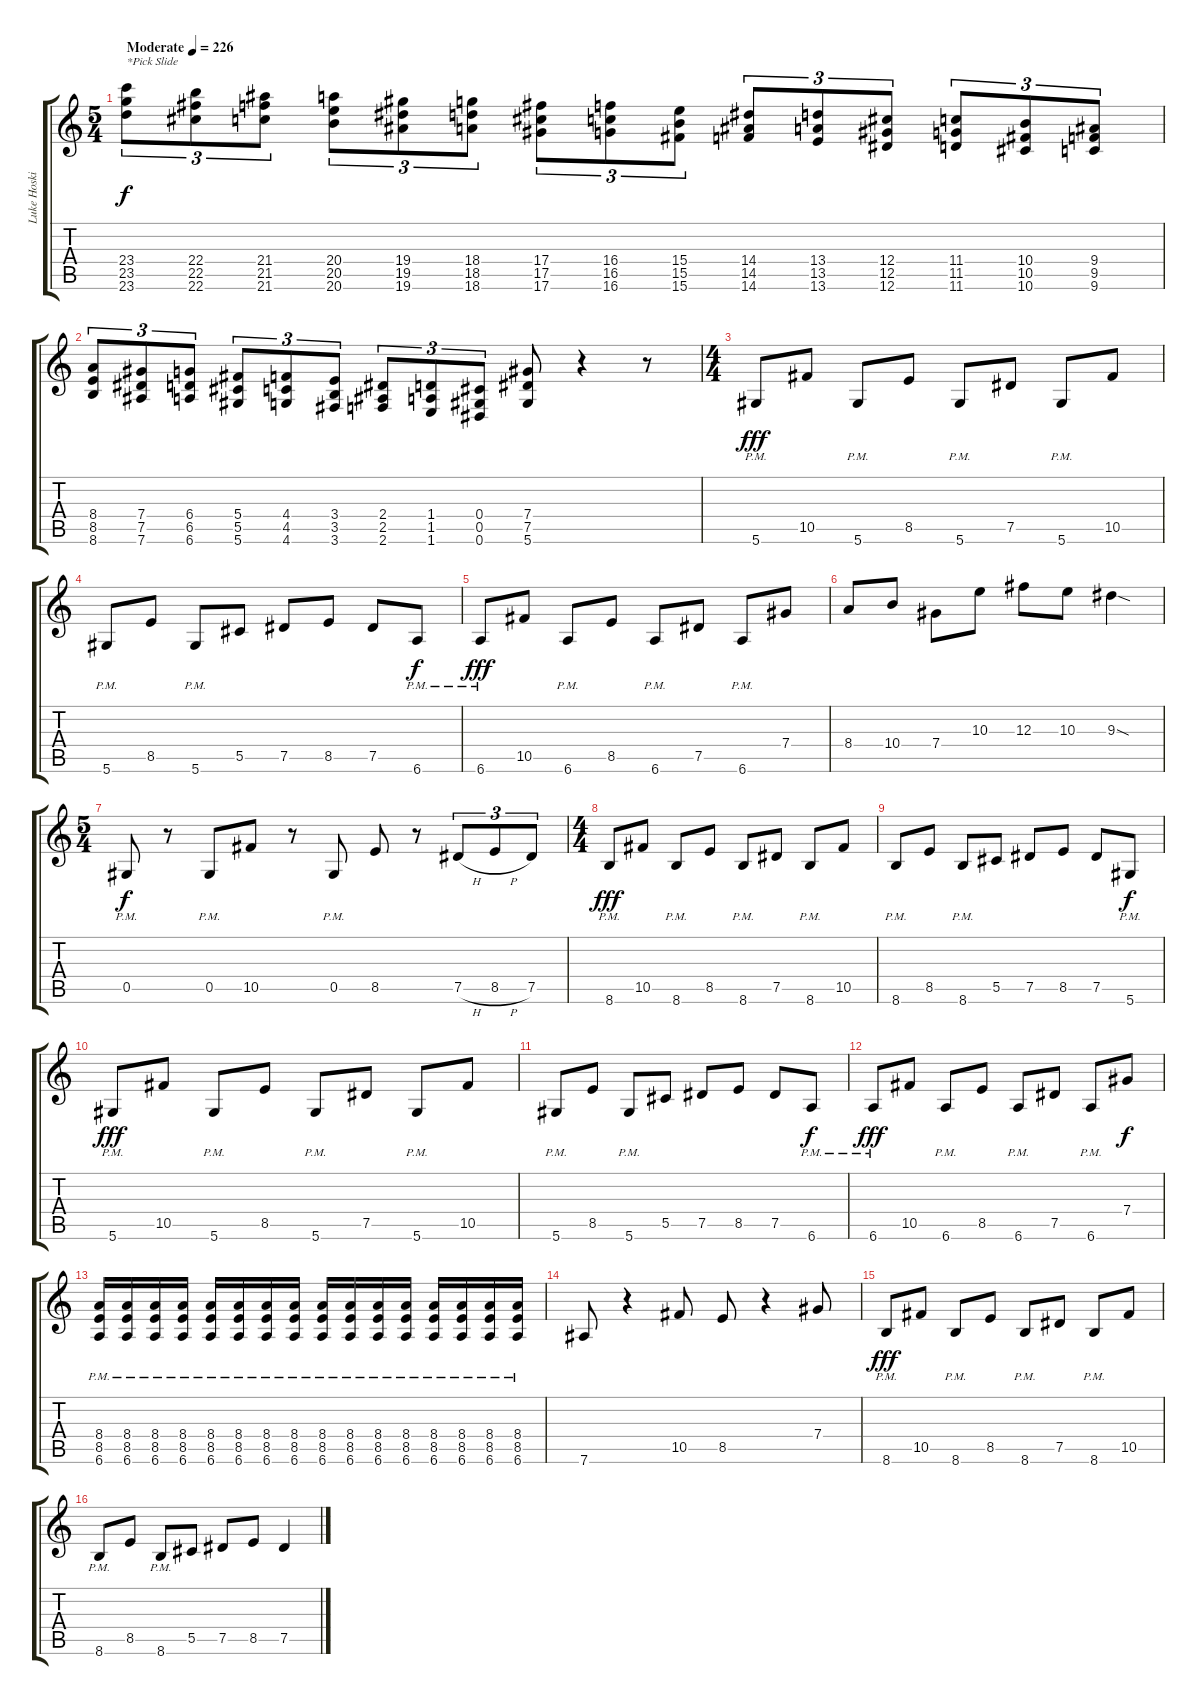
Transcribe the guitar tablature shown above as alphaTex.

\track ("Luke Hoskin" "Luke Hoski") {instrument overdrivenguitar}
\staff {score tabs}
\tuning (Eb4 Bb3 Gb3 Db3 Ab2 Eb2) {hide}
\ts (5 4)
\tempo (226 "Moderate")
\clef g2
\ks c
(23.4 23.5 23.6).8{tu (3 2) txt "*Pick Slide" dy f instrument guitarfretnoise} (22.4 22.5 22.6).8{tu (3 2)} (21.4 21.5 21.6).8{tu (3 2)} (20.4 20.5 20.6).8{tu (3 2)} (19.4 19.5 19.6).8{tu (3 2)} (18.4 18.5 18.6).8{tu (3 2)} (17.4 17.5 17.6).8{tu (3 2)} (16.4 16.5 16.6).8{tu (3 2)} (15.4 15.5 15.6).8{tu (3 2)} (14.4 14.5 14.6).8{tu (3 2)} (13.4 13.5 13.6).8{tu (3 2)} (12.4 12.5 12.6).8{tu (3 2)} (11.4 11.5 11.6).8{tu (3 2)} (10.4 10.5 10.6).8{tu (3 2)} (9.4 9.5 9.6).8{tu (3 2)} |
(8.4 8.5 8.6).8{tu (3 2)} (7.4 7.5 7.6).8{tu (3 2)} (6.4 6.5 6.6).8{tu (3 2)} (5.4 5.5 5.6).8{tu (3 2)} (4.4 4.5 4.6).8{tu (3 2)} (3.4 3.5 3.6).8{tu (3 2)} (2.4 2.5 2.6).8{tu (3 2)} (1.4 1.5 1.6).8{tu (3 2)} (0.4 0.5 0.6).8{tu (3 2)} (7.4 7.5 5.6).8{instrument overdrivenguitar} r.4 r.8 |
\ts (4 4)
5.6{pm}.8{dy fff} 10.5.8 5.6{pm}.8 8.5.8 5.6{pm}.8 7.5.8 5.6{pm}.8 10.5.8 |
5.6{pm}.8 8.5.8 5.6{pm}.8 5.5.8 7.5.8 8.5.8 7.5.8 6.6{pm}.8{dy f} |
6.6{pm}.8{dy fff} 10.5.8 6.6{pm}.8 8.5.8 6.6{pm}.8 7.5.8 6.6{pm}.8 7.4.8 |
8.4.8 10.4.8 7.4.8 10.3.8 12.3.8 10.3.8 9.3{sod}.4 |
\ts (5 4)
0.5{pm}.8{dy f} r.8 0.5{pm}.8 10.5.8 r.8 0.5{pm}.8 8.5.8 r.8 7.5{h}.8{tu (3 2)} 8.5{h}.8{tu (3 2)} 7.5.8{tu (3 2)} |
\ts (4 4)
8.6{pm}.8{dy fff} 10.5.8 8.6{pm}.8 8.5.8 8.6{pm}.8 7.5.8 8.6{pm}.8 10.5.8 |
8.6{pm}.8 8.5.8 8.6{pm}.8 5.5.8 7.5.8 8.5.8 7.5.8 5.6{pm}.8{dy f} |
5.6{pm}.8{dy fff} 10.5.8 5.6{pm}.8 8.5.8 5.6{pm}.8 7.5.8 5.6{pm}.8 10.5.8 |
5.6{pm}.8 8.5.8 5.6{pm}.8 5.5.8 7.5.8 8.5.8 7.5.8 6.6{pm}.8{dy f} |
6.6{pm}.8{dy fff} 10.5.8 6.6{pm}.8 8.5.8 6.6{pm}.8 7.5.8 6.6{pm}.8 7.4.8{dy f} |
(8.4{pm} 8.5{pm} 6.6{pm}).16 (8.4{pm} 8.5{pm} 6.6{pm}).16 (8.4{pm} 8.5{pm} 6.6{pm}).16 (8.4{pm} 8.5{pm} 6.6{pm}).16 (8.4{pm} 8.5{pm} 6.6{pm}).16 (8.4{pm} 8.5{pm} 6.6{pm}).16 (8.4{pm} 8.5{pm} 6.6{pm}).16 (8.4{pm} 8.5{pm} 6.6{pm}).16 (8.4{pm} 8.5{pm} 6.6{pm}).16 (8.4{pm} 8.5{pm} 6.6{pm}).16 (8.4{pm} 8.5{pm} 6.6{pm}).16 (8.4{pm} 8.5{pm} 6.6{pm}).16 (8.4{pm} 8.5{pm} 6.6{pm}).16 (8.4{pm} 8.5{pm} 6.6{pm}).16 (8.4{pm} 8.5{pm} 6.6{pm}).16 (8.4{pm} 8.5{pm} 6.6{pm}).16 |
7.6.8 r.4 10.5.8 8.5.8 r.4 7.4.8 |
8.6{pm}.8{dy fff} 10.5.8 8.6{pm}.8 8.5.8 8.6{pm}.8 7.5.8 8.6{pm}.8 10.5.8 |
8.6{pm}.8 8.5.8 8.6{pm}.8 5.5.8 7.5.8 8.5.8 7.5.4
